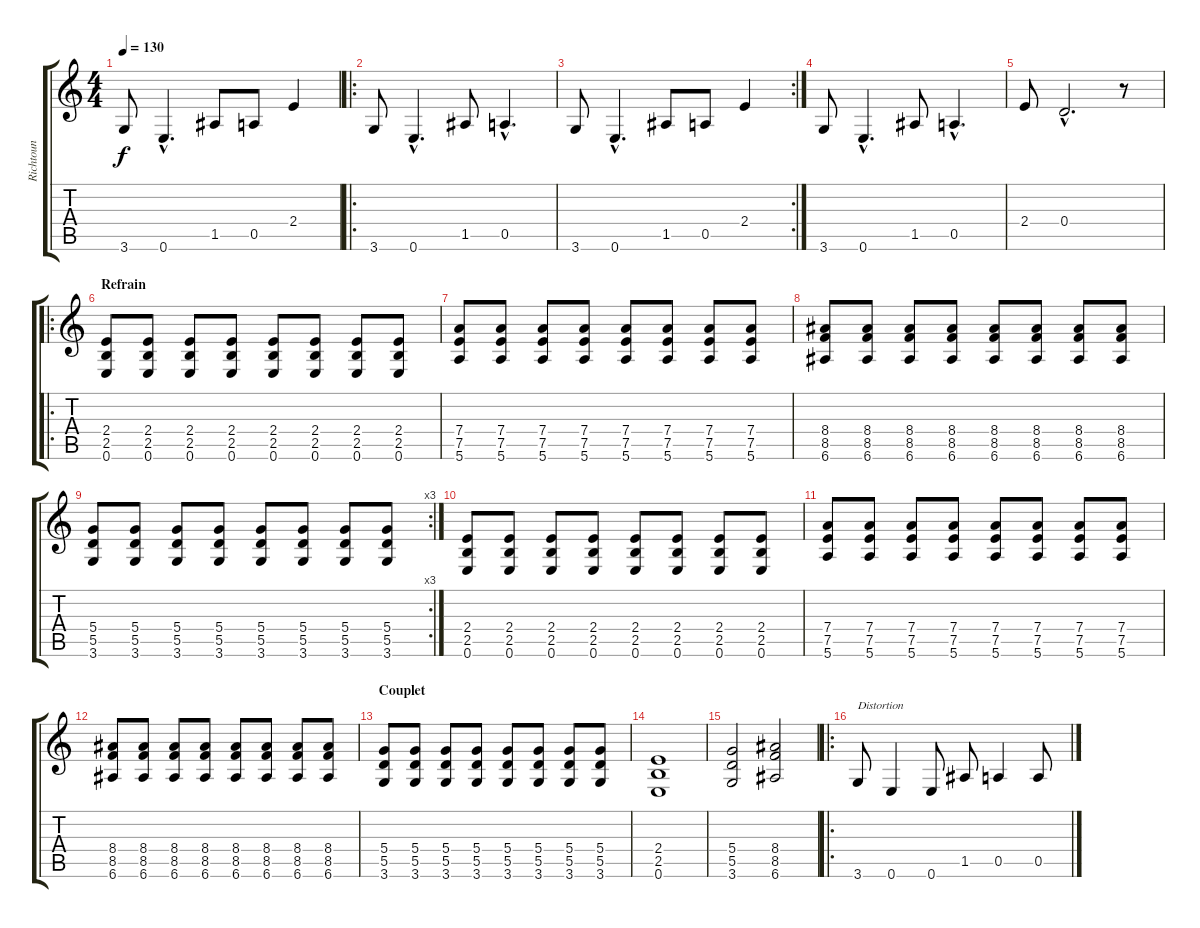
\track ("Richtoun" "Richtoun") {instrument distortionguitar}
\staff {score tabs}
\tuning (E4 B3 G3 D3 A2 E2) {hide}
\ts (4 4)
\tempo 130
\clef g2
\ks c
3.6.8{dy f} 0.6{hac}.4{d} 1.5.8 0.5.8 2.4.4 |
\ro
3.6.8 0.6{hac}.4{d} 1.5.8 0.5{hac}.4{d} |
\rc 2
3.6.8 0.6{hac}.4{d} 1.5.8 0.5.8 2.4.4 |
3.6.8 0.6{hac}.4{d} 1.5.8 0.5{hac}.4{d} |
2.4.8 0.4{hac}.2{d} r.8 |
\ro
\section ("" "Refrain")
(2.4 2.5 0.6).8{volume 12} (2.4 2.5 0.6).8 (2.4 2.5 0.6).8 (2.4 2.5 0.6).8 (2.4 2.5 0.6).8 (2.4 2.5 0.6).8 (2.4 2.5 0.6).8 (2.4 2.5 0.6).8 |
(7.4 7.5 5.6).8 (7.4 7.5 5.6).8 (7.4 7.5 5.6).8 (7.4 7.5 5.6).8 (7.4 7.5 5.6).8 (7.4 7.5 5.6).8 (7.4 7.5 5.6).8 (7.4 7.5 5.6).8 |
(8.4 8.5 6.6).8 (8.4 8.5 6.6).8 (8.4 8.5 6.6).8 (8.4 8.5 6.6).8 (8.4 8.5 6.6).8 (8.4 8.5 6.6).8 (8.4 8.5 6.6).8 (8.4 8.5 6.6).8 |
\rc 3
(5.4 5.5 3.6).8 (5.4 5.5 3.6).8 (5.4 5.5 3.6).8 (5.4 5.5 3.6).8 (5.4 5.5 3.6).8 (5.4 5.5 3.6).8 (5.4 5.5 3.6).8 (5.4 5.5 3.6).8 |
(2.4 2.5 0.6).8{volume 12} (2.4 2.5 0.6).8 (2.4 2.5 0.6).8 (2.4 2.5 0.6).8 (2.4 2.5 0.6).8 (2.4 2.5 0.6).8 (2.4 2.5 0.6).8 (2.4 2.5 0.6).8 |
(7.4 7.5 5.6).8 (7.4 7.5 5.6).8 (7.4 7.5 5.6).8 (7.4 7.5 5.6).8 (7.4 7.5 5.6).8 (7.4 7.5 5.6).8 (7.4 7.5 5.6).8 (7.4 7.5 5.6).8 |
(8.4 8.5 6.6).8 (8.4 8.5 6.6).8 (8.4 8.5 6.6).8 (8.4 8.5 6.6).8 (8.4 8.5 6.6).8 (8.4 8.5 6.6).8 (8.4 8.5 6.6).8 (8.4 8.5 6.6).8 |
\section ("" "Couplet")
(5.4 5.5 3.6).8 (5.4 5.5 3.6).8 (5.4 5.5 3.6).8 (5.4 5.5 3.6).8 (5.4 5.5 3.6).8 (5.4 5.5 3.6).8 (5.4 5.5 3.6).8 (5.4 5.5 3.6).8 |
(2.4 2.5 0.6).1{volume 12 balance 0 instrument distortionguitar} |
(5.4 5.5 3.6).2 (8.4 8.5 6.6).2 |
\ro
3.6.8{txt "Distortion" instrument distortionguitar} 0.6.4 0.6.8 1.5.8 0.5.4 0.5.8
